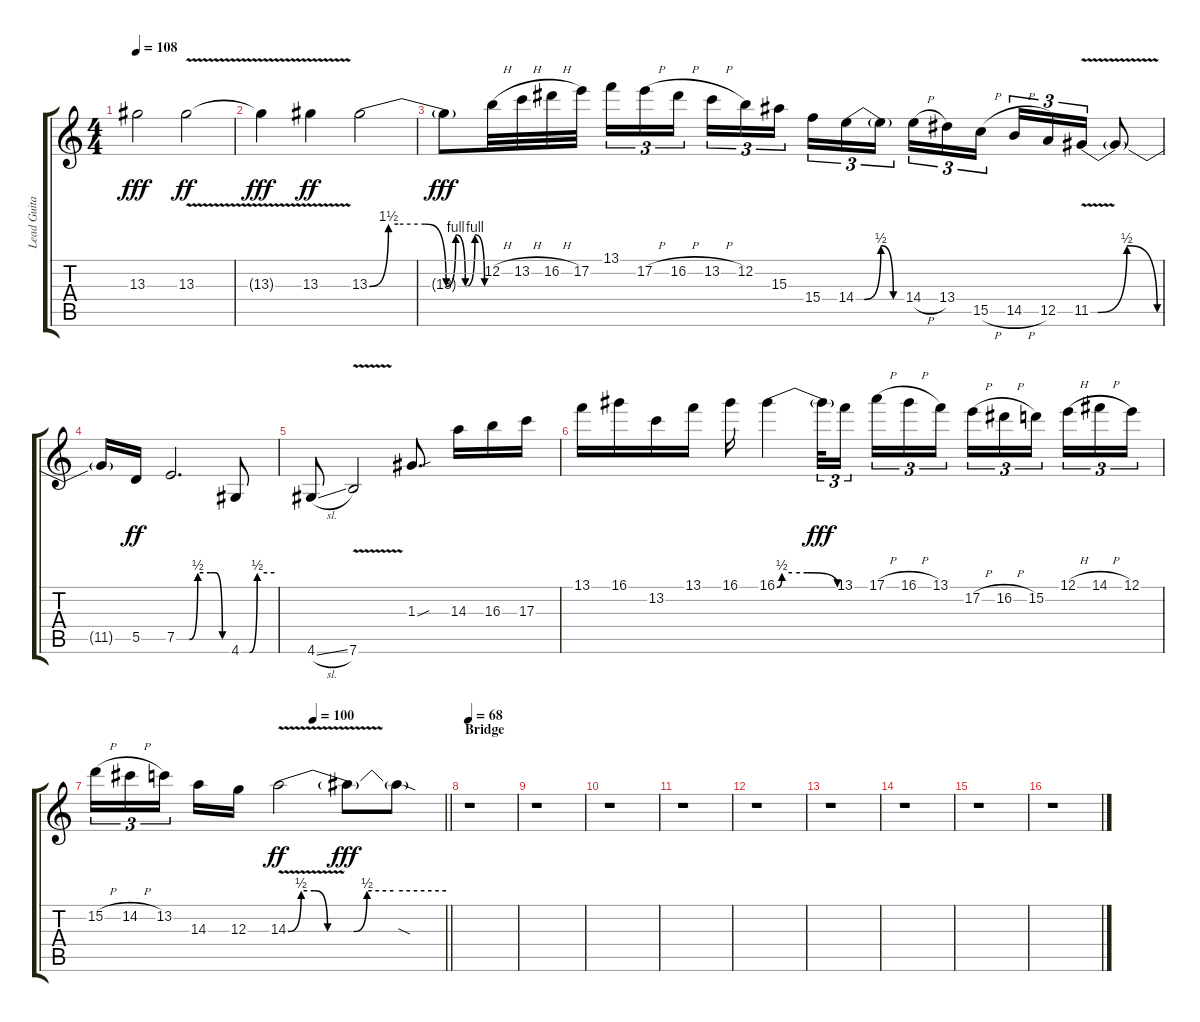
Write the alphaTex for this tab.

\track ("Lead Guitar" "Lead Guita") {instrument distortionguitar}
\staff {score tabs}
\tuning (E4 B3 G3 D3 A2 E2) {hide}
\ts (4 4)
\tempo 108
\clef g2
\ks c
13.3{t}.2{dy fff} 13.3{v}.2{dy ff} |
13.3{t}.4{dy fff} 13.3{v}.4{dy ff} 13.3{be (custom 0 0 10 6 15 6 29 6 40 0 45 4 50 0 55 4 60 0)}.2 |
13.3{t}.8{dy fff} 12.2{h}.32 13.2{h}.32 16.2{h}.32 17.2.32 13.1.16{tu (3 2)} 17.2{h}.16{tu (3 2)} 16.2{h}.16{tu (3 2) beam splitsecondary} 13.2{h}.16{tu (3 2)} 12.2.16{tu (3 2)} 15.3.16{tu (3 2)} 15.4.16{tu (3 2)} 14.4{be (custom 0 0 10 0 30 2 45 0 60 0)}.16{tu (3 2)} 14.4{t}.16{tu (3 2) beam splitsecondary} 14.4{h}.16{tu (3 2)} 13.4.16{tu (3 2)} 15.5{h}.16{tu (3 2)} 14.5{h}.16{tu (3 2)} 12.5.16{tu (3 2)} 11.5{be (custom 0 0 6 0 30 2 55 0 60 0) v}.16{tu (3 2)} 11.5{t}.8 |
11.5{t}.16 5.5.16{dy ff} 7.5{be (custom 0 0 10 0 15 0 25 2 40 2 45 2 54 0 60 0)}.2{d} 4.6{be (custom 0 0 15 0 29 2 60 2)}.8 |
4.6{sl}.8 7.6{v}.2 1.3{sou}.8{d} 14.3.16 16.3.16 17.3.16 |
13.1.16 16.1.16 13.2.16 13.1.16 16.1.16 16.1{be (custom 0 0 5 2 15 2 30 2 60 0)}.4 16.1{t}.32{tu (3 2) dy fff} 13.1.16{tu (3 2) beam splitsecondary} 17.1{h}.16{tu (3 2)} 16.1{h}.16{tu (3 2)} 13.1.16{tu (3 2)} 17.2{h}.16{tu (3 2)} 16.2{h}.16{tu (3 2)} 15.2.16{tu (3 2) beam splitsecondary} 12.1{h}.16{tu (3 2)} 14.1{h}.16{tu (3 2)} 12.1.16{tu (3 2)} |
\tempo (100 0.625)
\barLineRight lightlight
15.2{h}.16{tu (3 2)} 14.2{h}.16{tu (3 2)} 13.2.16{tu (3 2) beam splitsecondary} 14.3.16 12.3.16 14.3{be (custom 0 0 5 2 10 2 15 0 20 0 25 0 30 2 40 2 60 2) v}.2{dy ff} 14.3{t}.8{dy fff} 14.3{sod t}.8 |
\section ("" "Bridge")
\tempo 68
r.1 |
r.1 |
r.1 |
r.1 |
r.1 |
r.1 |
r.1 |
r.1 |
r.1
